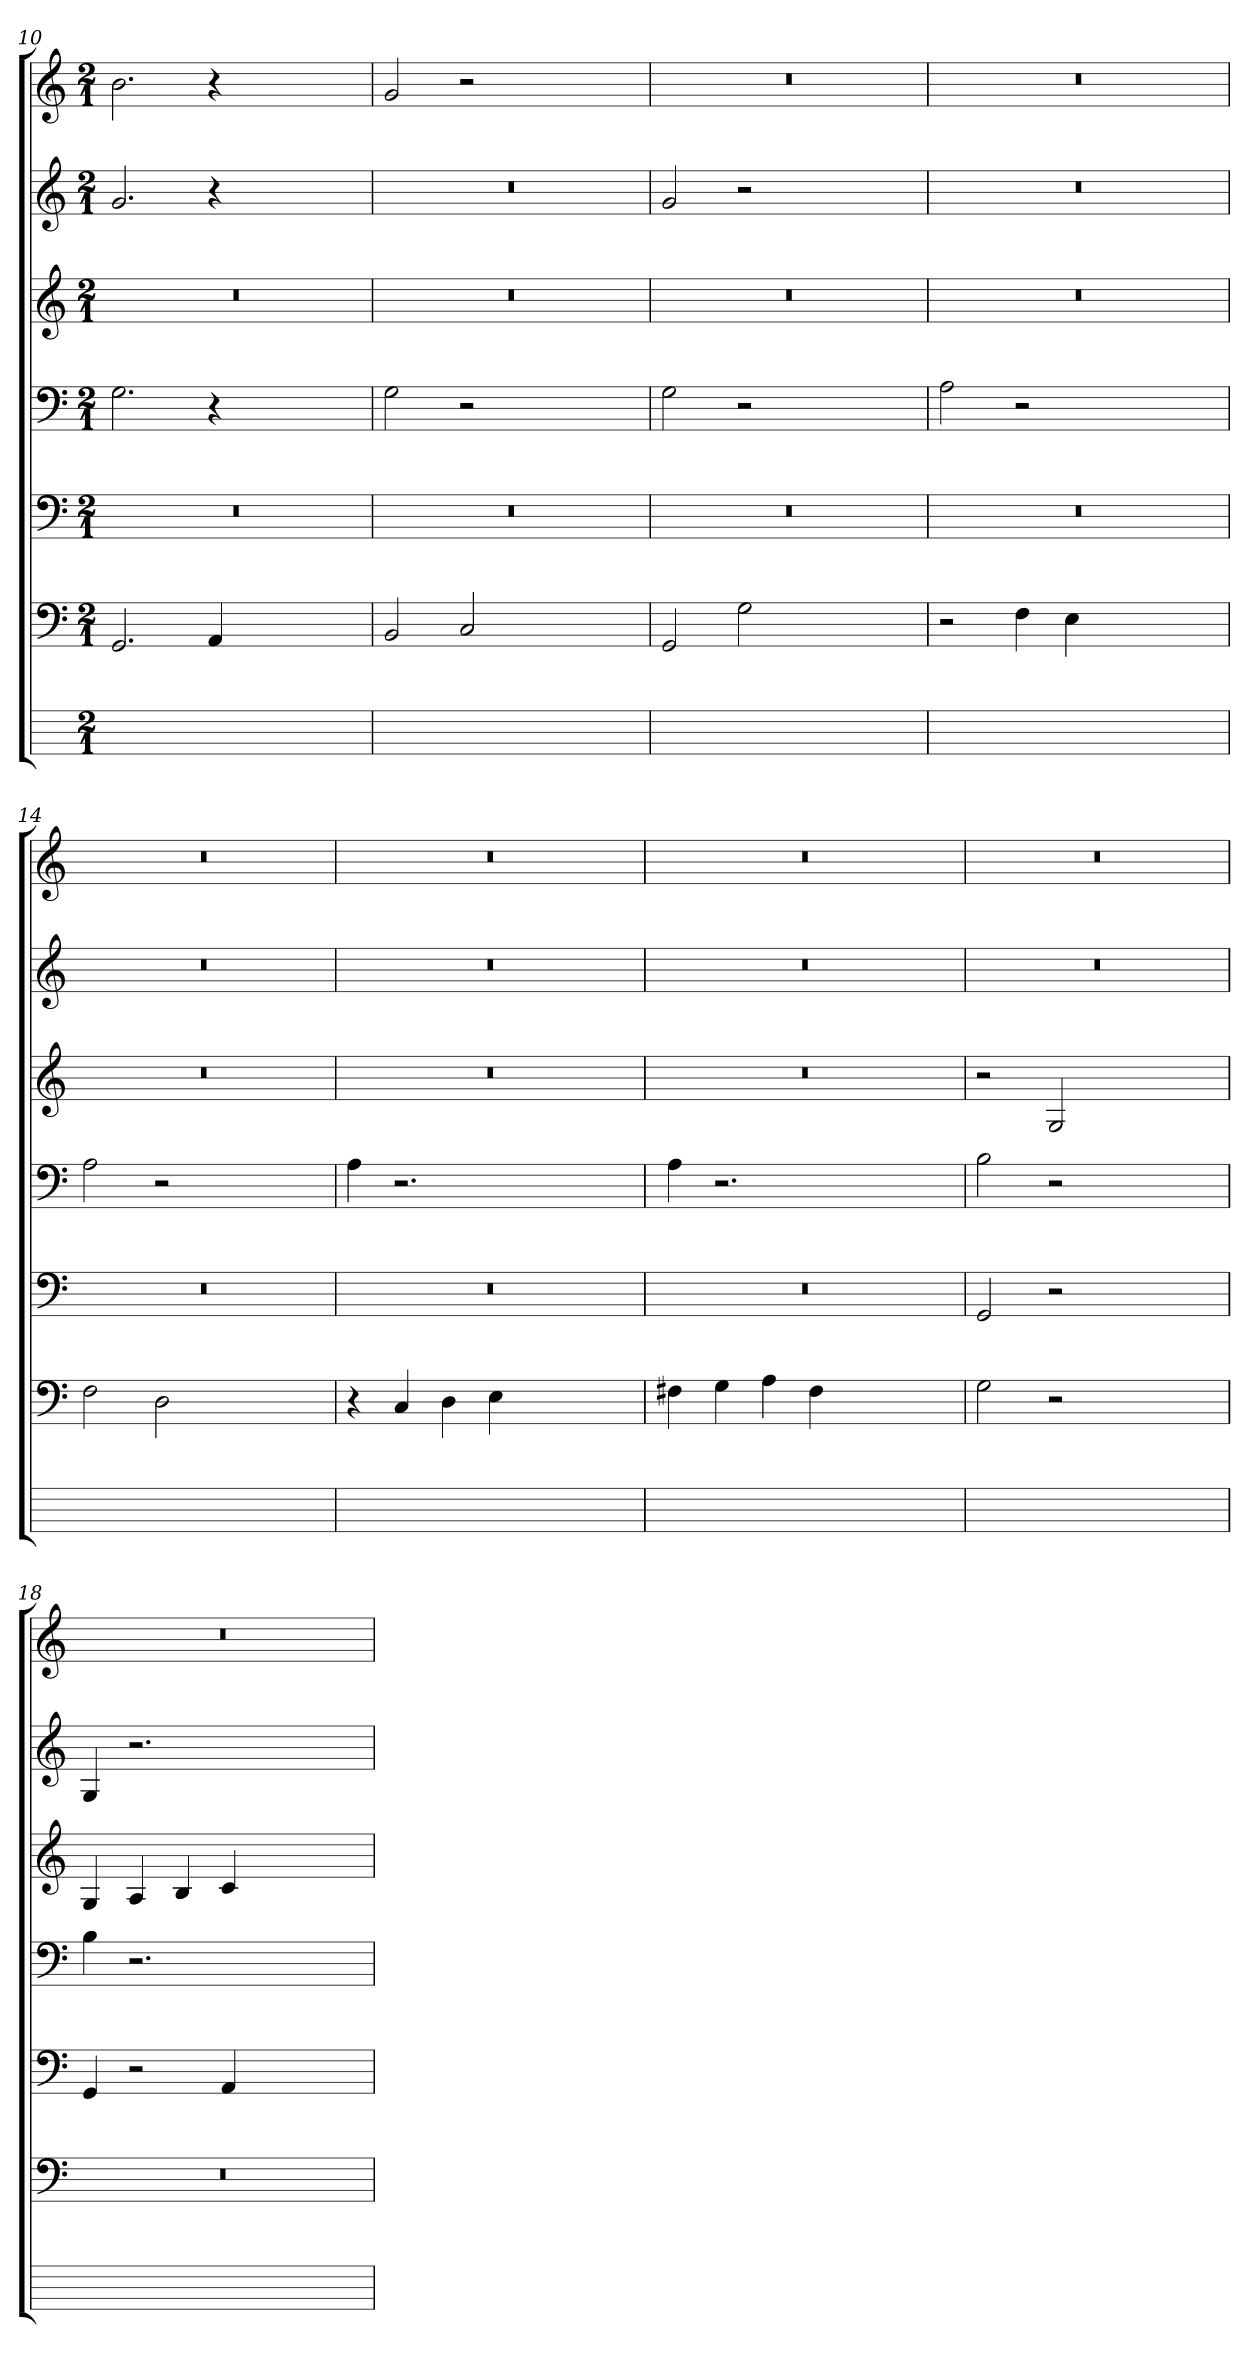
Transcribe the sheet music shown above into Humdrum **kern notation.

**kern	**kern	**kern	**kern	**kern	**kern	**kern
*part7	*part6	*part5	*part4	*part3	*part2	*part1
*staff7	*staff6	*staff5	*staff4	*staff3	*staff2	*staff1
*	*clefF4	*clefF4	*clefF4	*clefG2	*clefG2	*clefG2
*	*k[]	*k[]	*k[]	*k[]	*k[]	*k[]
*	*C:	*C:	*C:	*C:	*C:	*C:
*M2/1	*M2/1	*M2/1	*M2/1	*M2/1	*M2/1	*M2/1
=10	=10	=10	=10	=10	=10	=10
0ryy	2.GG	0r	2.Gi	0r	2.gi	2.bi
.	4AA	.	4r	.	4r	4r
.	1ryy	.	1ryy	.	1ryy	1ryy
=11	=11	=11	=11	=11	=11	=11
0ryy	2BB	0r	2G	0r	0r	2g
.	2C	.	2r	.	.	2r
.	1ryy	.	1ryy	.	.	1ryy
=12	=12	=12	=12	=12	=12	=12
0ryy	2GG	0r	2Gi	0r	2gi	0r
.	2G	.	2r	.	2r	.
.	1ryy	.	1ryy	.	1ryy	.
=13	=13	=13	=13	=13	=13	=13
0ryy	2r	0r	2A	0r	0r	0r
.	4F	.	2r	.	.	.
.	4E	.	.	.	.	.
.	1ryy	.	1ryy	.	.	.
=14	=14	=14	=14	=14	=14	=14
0ryy	2F	0r	2Ai	0r	0r	0r
.	2D	.	2r	.	.	.
.	1ryy	.	1ryy	.	.	.
=15	=15	=15	=15	=15	=15	=15
0ryy	4r	0r	4A	0r	0r	0r
.	4C	.	2.r	.	.	.
.	4D	.	.	.	.	.
.	4E	.	.	.	.	.
.	1ryy	.	1ryy	.	.	.
=16	=16	=16	=16	=16	=16	=16
0ryy	4F#Xj	0r	4Ai	0r	0r	0r
.	4G	.	2.r	.	.	.
.	4A	.	.	.	.	.
.	4F#j	.	.	.	.	.
.	1ryy	.	1ryy	.	.	.
=17	=17	=17	=17	=17	=17	=17
0ryy	2G	2GG	2B	2r	0r	0r
.	2r	2r	2r	2G	.	.
.	1ryy	1ryy	1ryy	1ryy	.	.
=18	=18	=18	=18	=18	=18	=18
0ryy	0r	4GG	4Bi	4G	4G	0r
.	.	2r	2.r	4A	2.r	.
.	.	.	.	4B	.	.
.	.	4AA	.	4c	.	.
.	.	1ryy	1ryy	1ryy	1ryy	.
=	=	=	=	=	=	=
*-	*-	*-	*-	*-	*-	*-
